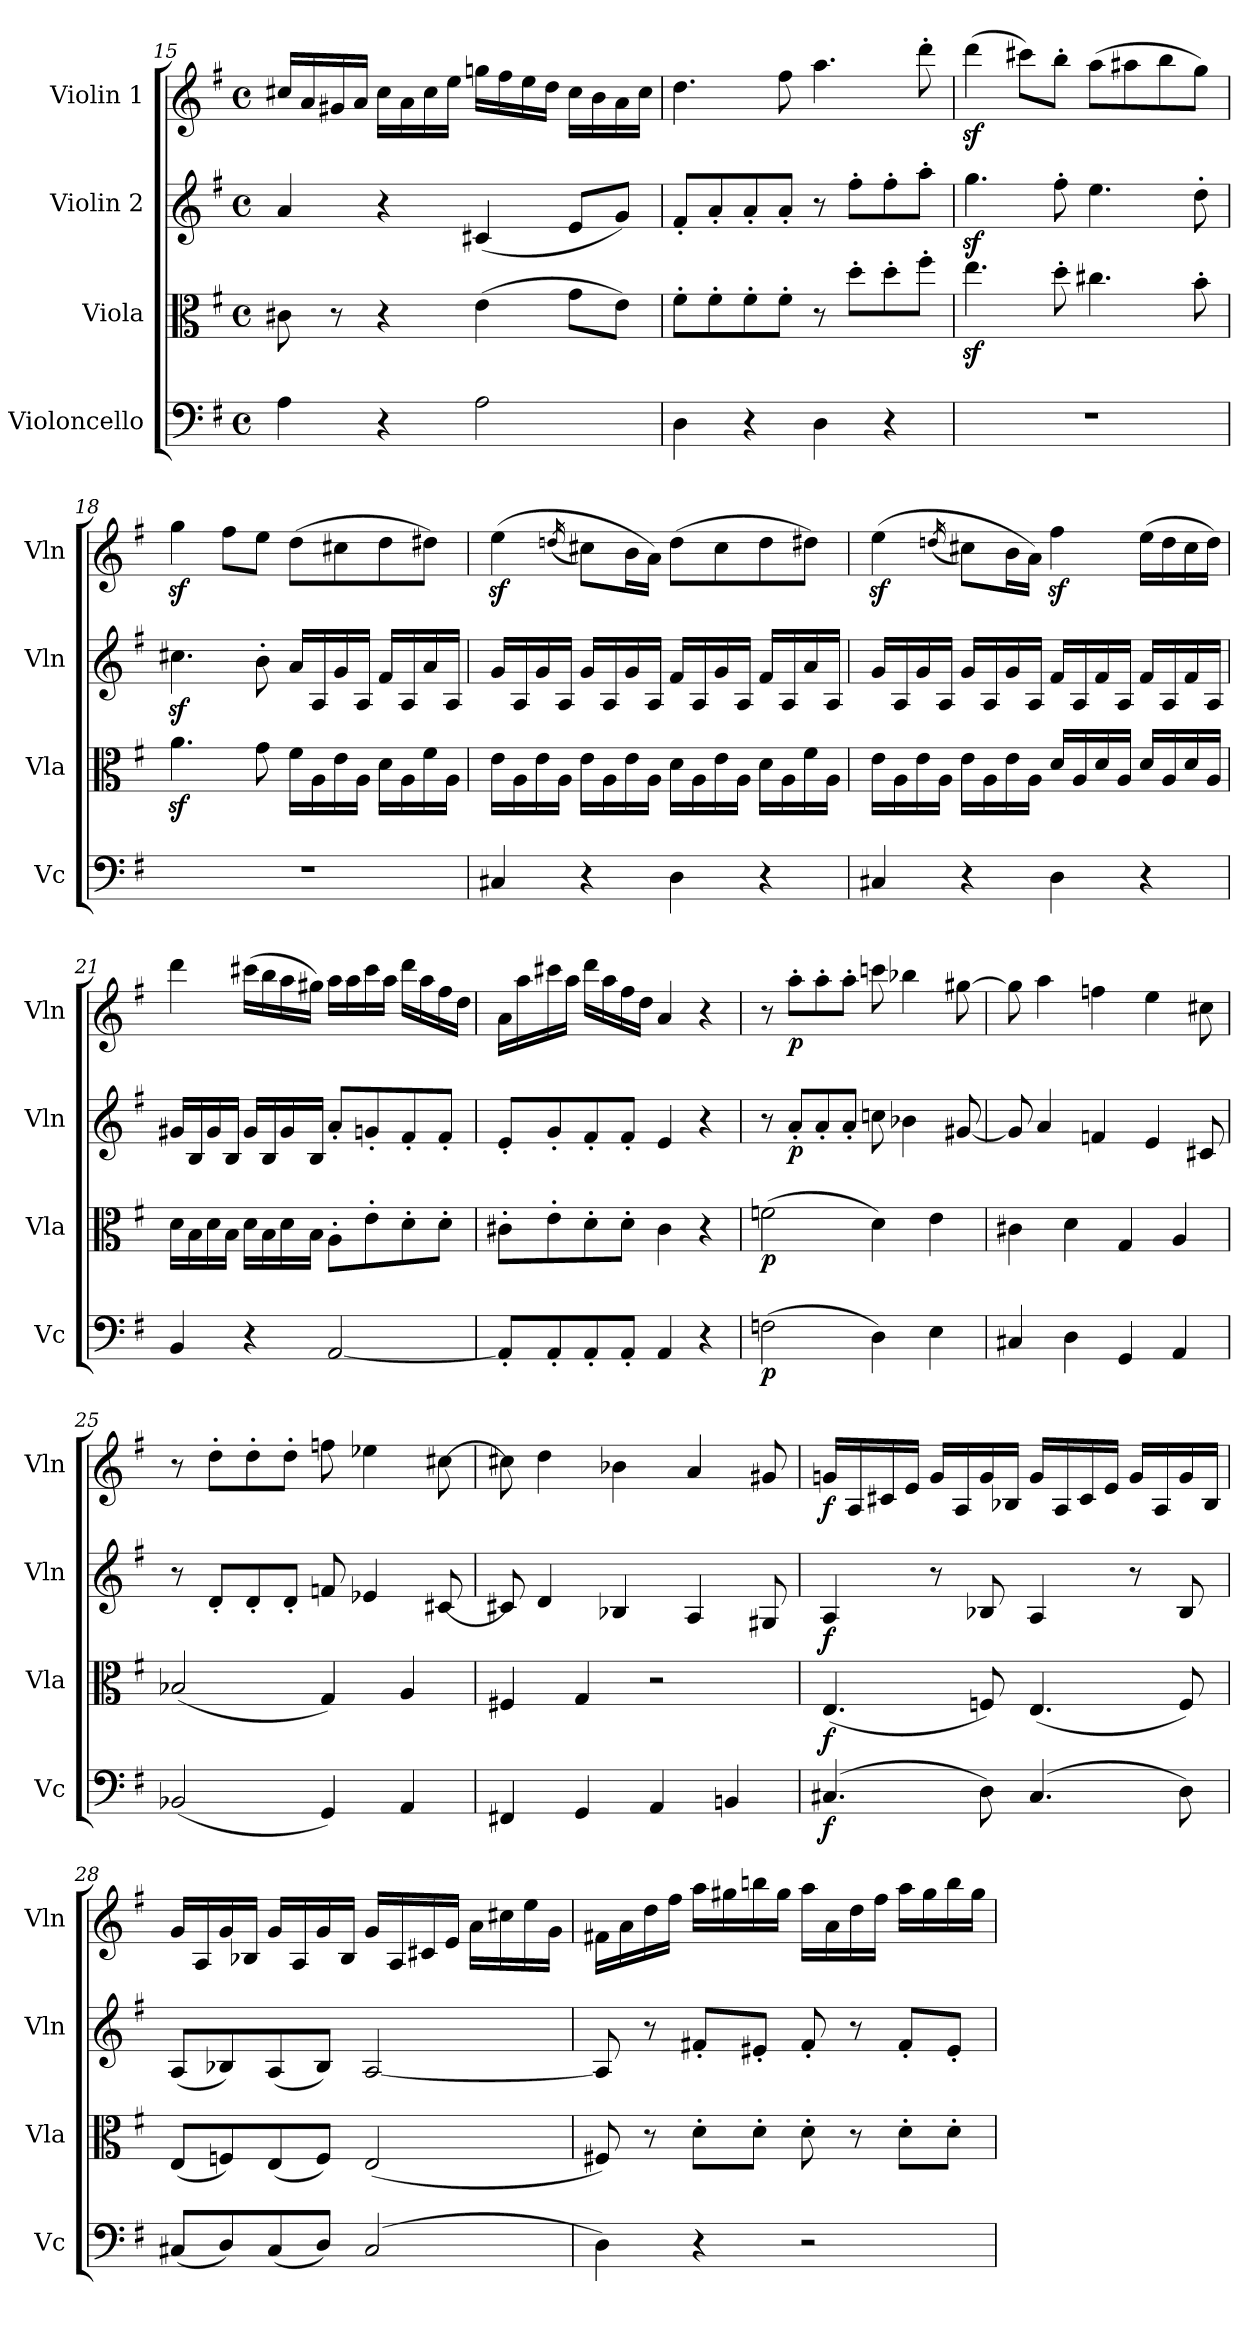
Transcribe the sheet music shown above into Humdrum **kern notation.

**kern	**dynam	**kern	**dynam	**kern	**dynam	**kern	**dynam
*part4	*part4	*part3	*part3	*part2	*part2	*part1	*part1
*staff4	*staff4	*staff3	*staff3	*staff2	*staff2	*staff1	*staff1
*I"Violoncello	*	*I"Viola	*	*I"Violin 2	*	*I"Violin 1	*
*I'Vc	*	*I'Vla	*	*I'Vln	*	*I'Vln	*
!!LO:LB:g=z
*clefF4	*	*clefC3	*	*clefG2	*	*clefG2	*
*k[f#]	*	*k[f#]	*	*k[f#]	*	*k[f#]	*
*M4/4	*	*M4/4	*	*M4/4	*	*M4/4	*
*met(c)	*	*met(c)	*	*met(c)	*	*met(c)	*
=15	=15	=15	=15	=15	=15	=15	=15
4A\	.	8c#X\	.	4a/	.	16cc#X/LL	.
.	.	.	.	.	.	16a/	.
.	.	8r	.	.	.	16g#X/	.
.	.	.	.	.	.	16a/JJ	.
4r	.	4r	.	4r	.	16cc#\LL	.
.	.	.	.	.	.	16a\	.
.	.	.	.	.	.	16cc#\	.
.	.	.	.	.	.	16ee\JJ	.
2A\	.	(>4e\	.	(<4c#X/	.	16ggn\LL	.
.	.	.	.	.	.	16ff#\	.
.	.	.	.	.	.	16ee\	.
.	.	.	.	.	.	16dd\JJ	.
.	.	8g\L	.	8e/L	.	16cc#\LL	.
.	.	.	.	.	.	16b\	.
.	.	8e\J)	.	8g/J)	.	16a\	.
.	.	.	.	.	.	16cc#\JJ	.
=16	=16	=16	=16	=16	=16	=16	=16
4D\	.	8f#'\L	.	8f#'/L	.	4.dd\	.
.	.	8f#'\	.	8a'/	.	.	.
4r	.	8f#'\	.	8a'/	.	.	.
.	.	8f#'\J	.	8a'/J	.	8ff#\	.
4D\	.	8r	.	8r	.	4.aa\	.
.	.	8dd'\L	.	8ff#'\L	.	.	.
4r	.	8dd'\	.	8ff#'\	.	.	.
.	.	8ff#'\J	.	8aa'\J	.	8ddd'\	.
=17	=17	=17	=17	=17	=17	=17	=17
1r	.	4.eez<\	.	4.ggz<\	.	(>4dddz<\	.
.	.	.	.	.	.	8ccc#X\L)	.
.	.	8dd'\	.	8ff#'\	.	8bb'\J	.
.	.	4.cc#X\	.	4.ee\	.	(>8aa\L	.
.	.	.	.	.	.	8aa#X\	.
.	.	.	.	.	.	8bb\	.
.	.	8b'\	.	8dd'\	.	8gg\J)	.
=18	=18	=18	=18	=18	=18	=18	=18
1r	.	4.az<\	.	4.cc#Xz<\	.	4ggz<\	.
.	.	.	.	.	.	8ff#\L	.
.	.	8g\	.	8b'\	.	8ee\J	.
.	.	16f#\LL	.	16a/LL	.	(>8dd\L	.
.	.	16A\	.	16A/	.	.	.
.	.	16e\	.	16g/	.	8cc#X\	.
.	.	16A\JJ	.	16A/JJ	.	.	.
.	.	16d\LL	.	16f#/LL	.	8dd\	.
.	.	16A\	.	16A/	.	.	.
.	.	16f#\	.	16a/	.	8dd#X\J)	.
.	.	16A\JJ	.	16A/JJ	.	.	.
!!LO:LB:g=z
=19	=19	=19	=19	=19	=19	=19	=19
4C#X/	.	16e\LL	.	16g/LL	.	(>4eez<\	.
.	.	16A\	.	16A/	.	.	.
.	.	16e\	.	16g/	.	.	.
.	.	16A\JJ	.	16A/JJ	.	.	.
.	.	.	.	.	.	(<16qddn/	.
4r	.	16e\LL	.	16g/LL	.	8cc#X\L)	.
.	.	16A\	.	16A/	.	.	.
.	.	16e\	.	16g/	.	16b\L	.
.	.	16A\JJ	.	16A/JJ	.	16a\JJ)	.
4D\	.	16d\LL	.	16f#/LL	.	(>8dd\L	.
.	.	16A\	.	16A/	.	.	.
.	.	16e\	.	16g/	.	8cc#\	.
.	.	16A\JJ	.	16A/JJ	.	.	.
4r	.	16d\LL	.	16f#/LL	.	8dd\	.
.	.	16A\	.	16A/	.	.	.
.	.	16f#\	.	16a/	.	8dd#X\J)	.
.	.	16A\JJ	.	16A/JJ	.	.	.
=20	=20	=20	=20	=20	=20	=20	=20
4C#X/	.	16e\LL	.	16g/LL	.	(>4eez<\	.
.	.	16A\	.	16A/	.	.	.
.	.	16e\	.	16g/	.	.	.
.	.	16A\JJ	.	16A/JJ	.	.	.
.	.	.	.	.	.	(<16qddn/	.
4r	.	16e\LL	.	16g/LL	.	8cc#X\L)	.
.	.	16A\	.	16A/	.	.	.
.	.	16e\	.	16g/	.	16b\L	.
.	.	16A\JJ	.	16A/JJ	.	16a\JJ)	.
4D\	.	16d/LL	.	16f#/LL	.	4ff#z<\	.
.	.	16A/	.	16A/	.	.	.
.	.	16d/	.	16f#/	.	.	.
.	.	16A/JJ	.	16A/JJ	.	.	.
4r	.	16d/LL	.	16f#/LL	.	(>16ee\LL	.
.	.	16A/	.	16A/	.	16dd\	.
.	.	16d/	.	16f#/	.	16cc#\	.
.	.	16A/JJ	.	16A/JJ	.	16dd\JJ)	.
=21	=21	=21	=21	=21	=21	=21	=21
4BB/	.	16d\LL	.	16g#X/LL	.	4ddd\	.
.	.	16B\	.	16B/	.	.	.
.	.	16d\	.	16g#/	.	.	.
.	.	16B\JJ	.	16B/JJ	.	.	.
4r	.	16d\LL	.	16g#/LL	.	(>16ccc#X\LL	.
.	.	16B\	.	16B/	.	16bb\	.
.	.	16d\	.	16g#/	.	16aa\	.
.	.	16B\JJ	.	16B/JJ	.	16gg#X\JJ)	.
[2AA/	.	8A'\L	.	8a'/L	.	16aa\LL	.
.	.	.	.	.	.	16aa\	.
.	.	8e'\	.	8gn'/	.	16ccc#\	.
.	.	.	.	.	.	16aa\JJ	.
.	.	8d'\	.	8f#'/	.	16ddd\LL	.
.	.	.	.	.	.	16aa\	.
.	.	8d'\J	.	8f#'/J	.	16ff#\	.
.	.	.	.	.	.	16dd\JJ	.
!!LO:PB:g=z
=22	=22	=22	=22	=22	=22	=22	=22
8AA'/L]	.	8c#X'\L	.	8e'/L	.	16a\LL	.
.	.	.	.	.	.	16aa\	.
8AA'/	.	8e'\	.	8g'/	.	16ccc#X\	.
.	.	.	.	.	.	16aa\JJ	.
8AA'/	.	8d'\	.	8f#'/	.	16ddd\LL	.
.	.	.	.	.	.	16aa\	.
8AA'/J	.	8d'\J	.	8f#'/J	.	16ff#\	.
.	.	.	.	.	.	16dd\JJ	.
4AA/	.	4c#\	.	4e/	.	4a/	.
4r	.	4r	.	4r	.	4r	.
=23	=23	=23	=23	=23	=23	=23	=23
!	!LO:DY:b	!	!LO:DY:b	!	!	!	!
(>2Fn\	p	(>2fn\	p	8r	.	8r	.
!	!	!	!	!	!LO:DY:b	!	!LO:DY:b
.	.	.	.	8a'/L	p	8aa'\L	p
.	.	.	.	8a'/	.	8aa'\	.
.	.	.	.	8a'/J	.	8aa'\J	.
4D\)	.	4d\)	.	8ccn\	.	8cccn\	.
.	.	.	.	4b-X\	.	4bb-X\	.
4E\	.	4e\	.	.	.	.	.
.	.	.	.	[8g#X/	.	[8gg#X\	.
=24	=24	=24	=24	=24	=24	=24	=24
4C#X/	.	4c#X\	.	8g#/]	.	8gg#\]	.
.	.	.	.	4a/	.	4aa\	.
4D\	.	4d\	.	.	.	.	.
.	.	.	.	4fn/	.	4ffn\	.
4GG/	.	4G/	.	.	.	.	.
.	.	.	.	4e/	.	4ee\	.
4AA/	.	4A/	.	.	.	.	.
.	.	.	.	8c#X/	.	8cc#X\	.
=25	=25	=25	=25	=25	=25	=25	=25
(<2BB-X/	.	(<2B-X/	.	8r	.	8r	.
.	.	.	.	8d'/L	.	8dd'\L	.
.	.	.	.	8d'/	.	8dd'\	.
.	.	.	.	8d'/J	.	8dd'\J	.
4GG/)	.	4G/)	.	8fn/	.	8ffn\	.
.	.	.	.	4e-X/	.	4ee-X\	.
4AA/	.	4A/	.	.	.	.	.
.	.	.	.	[8c#X/	.	[8cc#X\	.
!!LO:PB:g=z
=26	=26	=26	=26	=26	=26	=26	=26
4FF#X/	.	4F#X/	.	8c#X/]	.	8cc#X\]	.
.	.	.	.	4d/	.	4dd\	.
4GG/	.	4G/	.	.	.	.	.
.	.	.	.	4B-X/	.	4b-X\	.
4AA/	.	2r	.	.	.	.	.
.	.	.	.	4A/	.	4a/	.
4BBn/	.	.	.	.	.	.	.
.	.	.	.	8G#X/	.	8g#X/	.
=27	=27	=27	=27	=27	=27	=27	=27
!	!LO:DY:b	!	!LO:DY:b	!	!LO:DY:b	!	!LO:DY:b
(>4.C#X/	f	(<4.E/	f	4A/	f	16gn/LL	f
.	.	.	.	.	.	16A/	.
.	.	.	.	.	.	16c#X/	.
.	.	.	.	.	.	16e/JJ	.
.	.	.	.	8r	.	16g/LL	.
.	.	.	.	.	.	16A/	.
8D\)	.	8Fn/)	.	8B-X/	.	16g/	.
.	.	.	.	.	.	16B-X/JJ	.
(>4.C#/	.	(<4.E/	.	4A/	.	16g/LL	.
.	.	.	.	.	.	16A/	.
.	.	.	.	.	.	16c#/	.
.	.	.	.	.	.	16e/JJ	.
.	.	.	.	8r	.	16g/LL	.
.	.	.	.	.	.	16A/	.
8D\)	.	8F/)	.	8B-/	.	16g/	.
.	.	.	.	.	.	16B-/JJ	.
=28	=28	=28	=28	=28	=28	=28	=28
(<8C#X/L	.	(<8E/L	.	(<8A/L	.	16g/LL	.
.	.	.	.	.	.	16A/	.
8D/)	.	8Fn/)	.	8B-X/)	.	16g/	.
.	.	.	.	.	.	16B-X/JJ	.
(<8C#/	.	(<8E/	.	(<8A/	.	16g/LL	.
.	.	.	.	.	.	16A/	.
8D/J)	.	8F/J)	.	8B-/J)	.	16g/	.
.	.	.	.	.	.	16B-/JJ	.
(<2C#/	.	(<2E/	.	[2A/	.	16g/LL	.
.	.	.	.	.	.	16A/	.
.	.	.	.	.	.	16c#X/	.
.	.	.	.	.	.	16e/JJ	.
.	.	.	.	.	.	16a\LL	.
.	.	.	.	.	.	16cc#X\	.
.	.	.	.	.	.	16ee\	.
.	.	.	.	.	.	16g\JJ	.
!!LO:LB:g=z
=29	=29	=29	=29	=29	=29	=29	=29
4D\)	.	8F#X/)	.	8A/]	.	16f#X\LL	.
.	.	.	.	.	.	16a\	.
.	.	8r	.	8r	.	16dd\	.
.	.	.	.	.	.	16ff#\JJ	.
4r	.	8d'\L	.	8f#X'/L	.	16aa\LL	.
.	.	.	.	.	.	16gg#X\	.
.	.	8d'\J	.	8e#X'/J	.	16bbn\	.
.	.	.	.	.	.	16gg#\JJ	.
2r	.	8d'\	.	8f#'/	.	16aa\LL	.
.	.	.	.	.	.	16a\	.
.	.	8r	.	8r	.	16dd\	.
.	.	.	.	.	.	16ff#\JJ	.
.	.	8d'\L	.	8f#'/L	.	16aa\LL	.
.	.	.	.	.	.	16gg#\	.
.	.	8d'\J	.	8e#'/J	.	16bb\	.
.	.	.	.	.	.	16gg#\JJ	.
=	=	=	=	=	=	=	=
*-	*-	*-	*-	*-	*-	*-	*-
